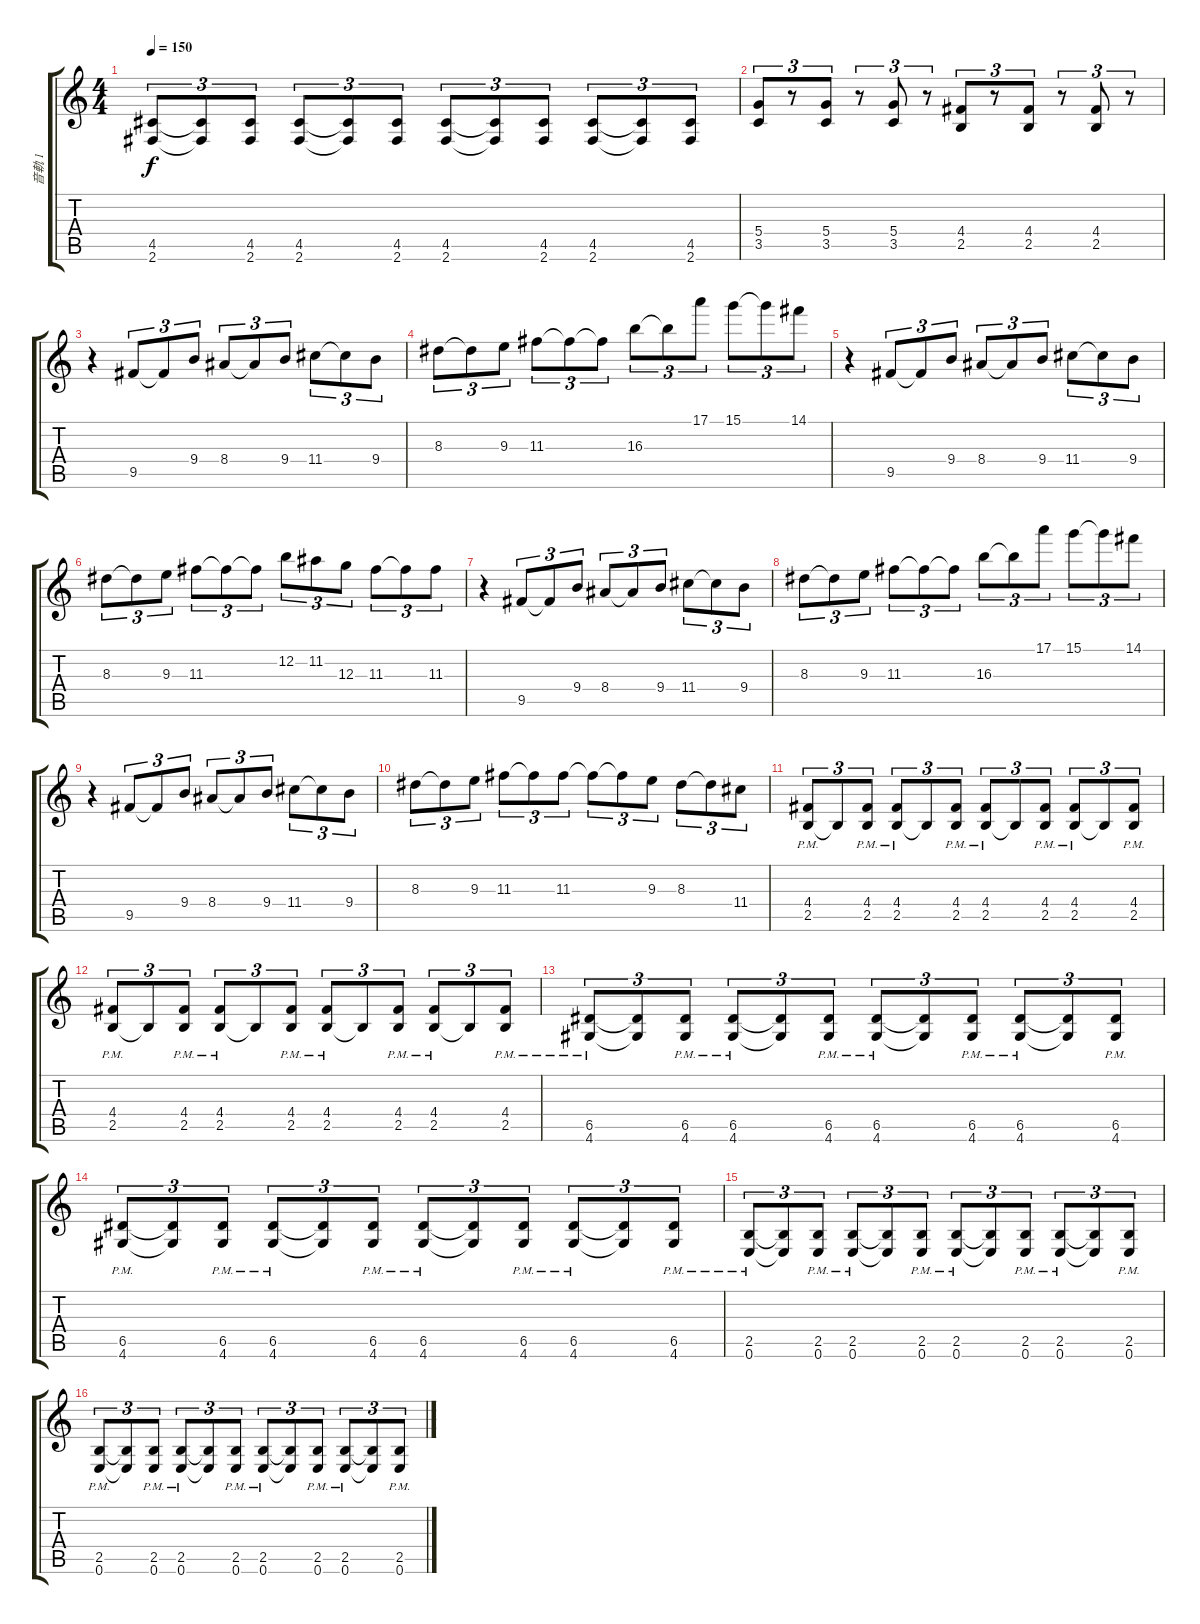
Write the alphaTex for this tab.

\track ("音軌 1" "音軌 1") {instrument overdrivenguitar}
\staff {score tabs}
\tuning (E4 B3 G3 D3 A2 E2) {hide}
\ts (4 4)
\tempo 150
\clef g2
\ks c
(4.5 2.6).8{tu (3 2) dy f} (4.5{t} 2.6{t}).8{tu (3 2)} (4.5 2.6).8{tu (3 2)} (4.5 2.6).8{tu (3 2)} (4.5{t} 2.6{t}).8{tu (3 2)} (4.5 2.6).8{tu (3 2)} (4.5 2.6).8{tu (3 2)} (4.5{t} 2.6{t}).8{tu (3 2)} (4.5 2.6).8{tu (3 2)} (4.5 2.6).8{tu (3 2)} (4.5{t} 2.6{t}).8{tu (3 2)} (4.5 2.6).8{tu (3 2)} |
(5.4 3.5).8{tu (3 2)} r.8{tu (3 2)} (5.4 3.5).8{tu (3 2)} r.8{tu (3 2)} (5.4 3.5).8{tu (3 2)} r.8{tu (3 2)} (4.4 2.5).8{tu (3 2)} r.8{tu (3 2)} (4.4 2.5).8{tu (3 2)} r.8{tu (3 2)} (4.4 2.5).8{tu (3 2)} r.8{tu (3 2)} |
r.4 9.5.8{tu (3 2)} 9.5{t}.8{tu (3 2)} 9.4.8{tu (3 2)} 8.4.8{tu (3 2)} 8.4{t}.8{tu (3 2)} 9.4.8{tu (3 2)} 11.4.8{tu (3 2)} 11.4{t}.8{tu (3 2)} 9.4.8{tu (3 2)} |
8.3.8{tu (3 2)} 8.3{t}.8{tu (3 2)} 9.3.8{tu (3 2)} 11.3.8{tu (3 2)} 11.3{t}.8{tu (3 2)} 11.3{t}.8{tu (3 2)} 16.3.8{tu (3 2)} 16.3{t}.8{tu (3 2)} 17.1.8{tu (3 2)} 15.1.8{tu (3 2)} 15.1{t}.8{tu (3 2)} 14.1.8{tu (3 2)} |
r.4 9.5.8{tu (3 2)} 9.5{t}.8{tu (3 2)} 9.4.8{tu (3 2)} 8.4.8{tu (3 2)} 8.4{t}.8{tu (3 2)} 9.4.8{tu (3 2)} 11.4.8{tu (3 2)} 11.4{t}.8{tu (3 2)} 9.4.8{tu (3 2)} |
8.3.8{tu (3 2)} 8.3{t}.8{tu (3 2)} 9.3.8{tu (3 2)} 11.3.8{tu (3 2)} 11.3{t}.8{tu (3 2)} 11.3{t}.8{tu (3 2)} 12.2.8{tu (3 2)} 11.2.8{tu (3 2)} 12.3.8{tu (3 2)} 11.3.8{tu (3 2)} 11.3{t}.8{tu (3 2)} 11.3.8{tu (3 2)} |
r.4 9.5.8{tu (3 2)} 9.5{t}.8{tu (3 2)} 9.4.8{tu (3 2)} 8.4.8{tu (3 2)} 8.4{t}.8{tu (3 2)} 9.4.8{tu (3 2)} 11.4.8{tu (3 2)} 11.4{t}.8{tu (3 2)} 9.4.8{tu (3 2)} |
8.3.8{tu (3 2)} 8.3{t}.8{tu (3 2)} 9.3.8{tu (3 2)} 11.3.8{tu (3 2)} 11.3{t}.8{tu (3 2)} 11.3{t}.8{tu (3 2)} 16.3.8{tu (3 2)} 16.3{t}.8{tu (3 2)} 17.1.8{tu (3 2)} 15.1.8{tu (3 2)} 15.1{t}.8{tu (3 2)} 14.1.8{tu (3 2)} |
r.4 9.5.8{tu (3 2)} 9.5{t}.8{tu (3 2)} 9.4.8{tu (3 2)} 8.4.8{tu (3 2)} 8.4{t}.8{tu (3 2)} 9.4.8{tu (3 2)} 11.4.8{tu (3 2)} 11.4{t}.8{tu (3 2)} 9.4.8{tu (3 2)} |
8.3.8{tu (3 2)} 8.3{t}.8{tu (3 2)} 9.3.8{tu (3 2)} 11.3.8{tu (3 2)} 11.3{t}.8{tu (3 2)} 11.3.8{tu (3 2)} 11.3{t}.8{tu (3 2)} 11.3{t}.8{tu (3 2)} 9.3.8{tu (3 2)} 8.3.8{tu (3 2)} 8.3{t}.8{tu (3 2)} 11.4.8{tu (3 2)} |
(4.4 2.5{pm}).8{tu (3 2)} 2.5{t}.8{tu (3 2)} (4.4 2.5{pm}).8{tu (3 2)} (4.4 2.5{pm}).8{tu (3 2)} 2.5{t}.8{tu (3 2)} (4.4 2.5{pm}).8{tu (3 2)} (4.4 2.5{pm}).8{tu (3 2)} 2.5{t}.8{tu (3 2)} (4.4 2.5{pm}).8{tu (3 2)} (4.4 2.5{pm}).8{tu (3 2)} 2.5{t}.8{tu (3 2)} (4.4 2.5{pm}).8{tu (3 2)} |
(4.4 2.5{pm}).8{tu (3 2)} 2.5{t}.8{tu (3 2)} (4.4 2.5{pm}).8{tu (3 2)} (4.4 2.5{pm}).8{tu (3 2)} 2.5{t}.8{tu (3 2)} (4.4 2.5{pm}).8{tu (3 2)} (4.4 2.5{pm}).8{tu (3 2)} 2.5{t}.8{tu (3 2)} (4.4 2.5{pm}).8{tu (3 2)} (4.4 2.5{pm}).8{tu (3 2)} 2.5{t}.8{tu (3 2)} (4.4 2.5{pm}).8{tu (3 2)} |
(6.5{pm} 4.6{pm}).8{tu (3 2)} (6.5{t} 4.6{t}).8{tu (3 2)} (6.5{pm} 4.6{pm}).8{tu (3 2)} (6.5{pm} 4.6{pm}).8{tu (3 2)} (6.5{t} 4.6{t}).8{tu (3 2)} (6.5{pm} 4.6{pm}).8{tu (3 2)} (6.5{pm} 4.6{pm}).8{tu (3 2)} (6.5{t} 4.6{t}).8{tu (3 2)} (6.5{pm} 4.6{pm}).8{tu (3 2)} (6.5{pm} 4.6{pm}).8{tu (3 2)} (6.5{t} 4.6{t}).8{tu (3 2)} (6.5{pm} 4.6{pm}).8{tu (3 2)} |
(6.5{pm} 4.6{pm}).8{tu (3 2)} (6.5{t} 4.6{t}).8{tu (3 2)} (6.5{pm} 4.6{pm}).8{tu (3 2)} (6.5{pm} 4.6{pm}).8{tu (3 2)} (6.5{t} 4.6{t}).8{tu (3 2)} (6.5{pm} 4.6{pm}).8{tu (3 2)} (6.5{pm} 4.6{pm}).8{tu (3 2)} (6.5{t} 4.6{t}).8{tu (3 2)} (6.5{pm} 4.6{pm}).8{tu (3 2)} (6.5{pm} 4.6{pm}).8{tu (3 2)} (6.5{t} 4.6{t}).8{tu (3 2)} (6.5{pm} 4.6{pm}).8{tu (3 2)} |
(2.5{pm} 0.6{pm}).8{tu (3 2)} (2.5{t} 0.6{t}).8{tu (3 2)} (2.5{pm} 0.6{pm}).8{tu (3 2)} (2.5{pm} 0.6{pm}).8{tu (3 2)} (2.5{t} 0.6{t}).8{tu (3 2)} (2.5{pm} 0.6{pm}).8{tu (3 2)} (2.5{pm} 0.6{pm}).8{tu (3 2)} (2.5{t} 0.6{t}).8{tu (3 2)} (2.5{pm} 0.6{pm}).8{tu (3 2)} (2.5{pm} 0.6{pm}).8{tu (3 2)} (2.5{t} 0.6{t}).8{tu (3 2)} (2.5{pm} 0.6{pm}).8{tu (3 2)} |
(2.5{pm} 0.6{pm}).8{tu (3 2)} (2.5{t} 0.6{t}).8{tu (3 2)} (2.5{pm} 0.6{pm}).8{tu (3 2)} (2.5{pm} 0.6{pm}).8{tu (3 2)} (2.5{t} 0.6{t}).8{tu (3 2)} (2.5{pm} 0.6{pm}).8{tu (3 2)} (2.5{pm} 0.6{pm}).8{tu (3 2)} (2.5{t} 0.6{t}).8{tu (3 2)} (2.5{pm} 0.6{pm}).8{tu (3 2)} (2.5{pm} 0.6{pm}).8{tu (3 2)} (2.5{t} 0.6{t}).8{tu (3 2)} (2.5{pm} 0.6{pm}).8{tu (3 2)}
